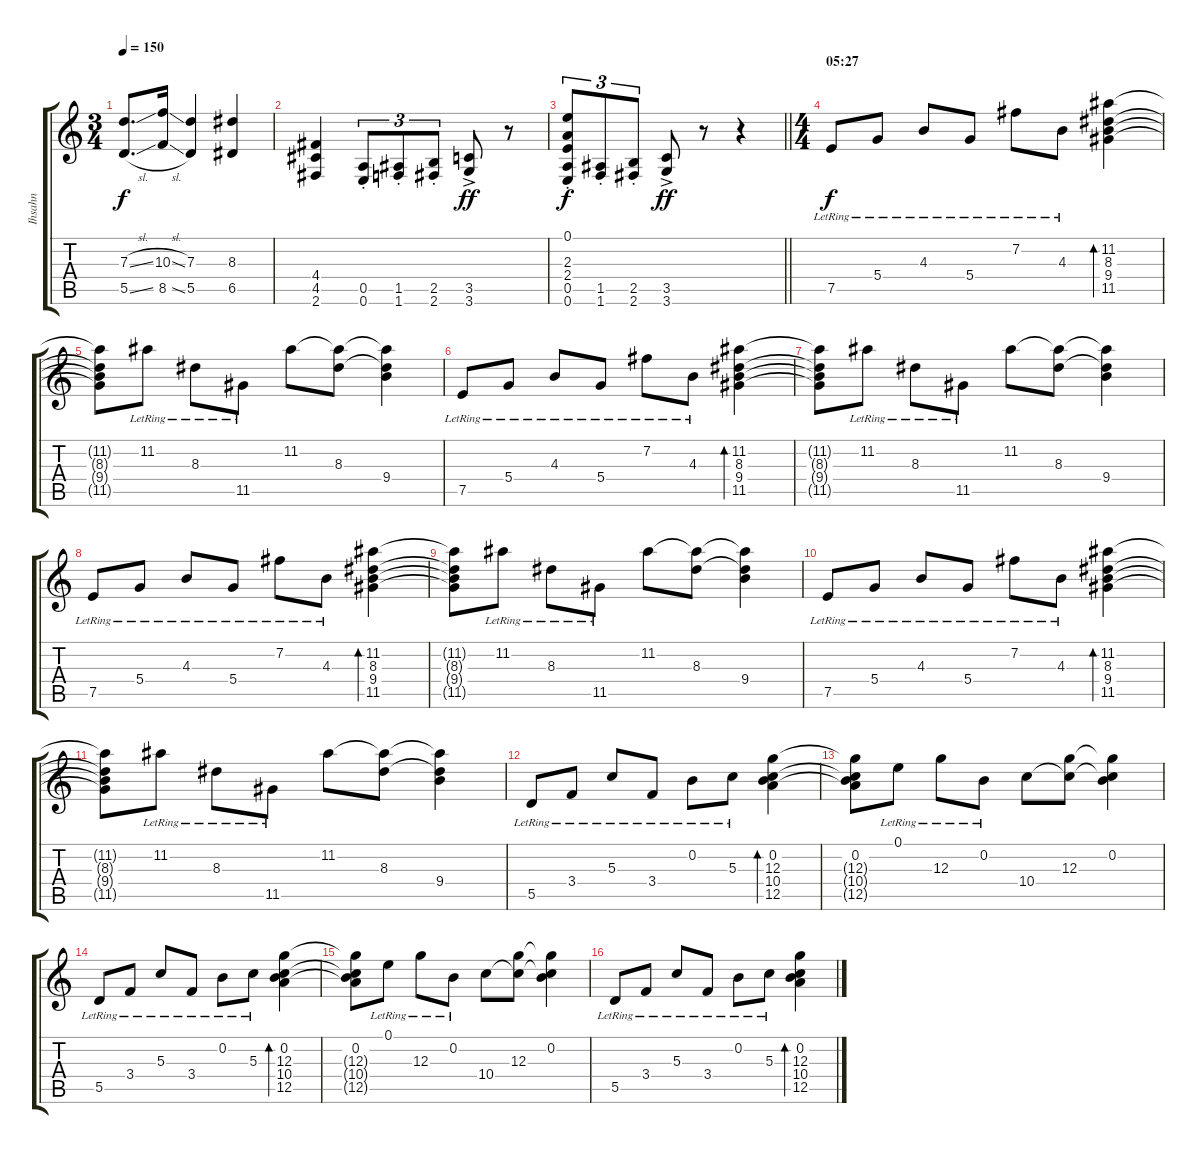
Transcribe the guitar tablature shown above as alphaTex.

\track ("Ihsahn" "Ihsahn") {instrument overdrivenguitar}
\staff {score tabs}
\tuning (E4 B3 G3 D3 A2 E2) {hide}
\ts (3 4)
\tempo 150
\clef g2
\ks c
(7.3{sl} 5.5{sl}).8{d dy f} (10.3{sl} 8.5{sl}).16 (7.3 5.5).4 (8.3 6.5).4 |
(4.4 4.5 2.6).4 (0.5{st} 0.6{st}).8{tu (3 2)} (1.5{st} 1.6{st}).8{tu (3 2)} (2.5{st} 2.6{st}).8{tu (3 2)} (3.5{ac} 3.6{ac}).8{dy ff} r.8 |
\barLineRight lightlight
(0.1 2.3 2.4 0.5{st} 0.6{st}).8{tu (3 2) dy f} (1.5{st} 1.6{st}).8{tu (3 2)} (2.5{st} 2.6{st}).8{tu (3 2)} (3.5{ac} 3.6{ac}).8{dy ff} r.8 r.4 |
\ts (4 4)
\section ("" "05:27")
7.5{lr}.8{dy f volume 8} 5.4{lr}.8 4.3{lr}.8 5.4{lr}.8 7.2{lr}.8 4.3{lr}.8 (11.2 8.3 9.4 11.5).4{bd 240} |
(11.2{t} 8.3{t} 9.4{t} 11.5{t}).8 11.2{lr}.8 8.3{lr}.8 11.5{lr}.8 11.2.8 (11.2{t} 8.3).8 (11.2{t} 8.3{t} 9.4).4 |
7.5{lr}.8 5.4{lr}.8 4.3{lr}.8 5.4{lr}.8 7.2{lr}.8 4.3{lr}.8 (11.2 8.3 9.4 11.5).4{bd 240} |
(11.2{t} 8.3{t} 9.4{t} 11.5{t}).8 11.2{lr}.8 8.3{lr}.8 11.5{lr}.8 11.2.8 (11.2{t} 8.3).8 (11.2{t} 8.3{t} 9.4).4 |
7.5{lr}.8 5.4{lr}.8 4.3{lr}.8 5.4{lr}.8 7.2{lr}.8 4.3{lr}.8 (11.2 8.3 9.4 11.5).4{bd 240} |
(11.2{t} 8.3{t} 9.4{t} 11.5{t}).8 11.2{lr}.8 8.3{lr}.8 11.5{lr}.8 11.2.8 (11.2{t} 8.3).8 (11.2{t} 8.3{t} 9.4).4 |
7.5{lr}.8 5.4{lr}.8 4.3{lr}.8 5.4{lr}.8 7.2{lr}.8 4.3{lr}.8 (11.2 8.3 9.4 11.5).4{bd 240} |
(11.2{t} 8.3{t} 9.4{t} 11.5{t}).8 11.2{lr}.8 8.3{lr}.8 11.5{lr}.8 11.2.8 (11.2{t} 8.3).8 (11.2{t} 8.3{t} 9.4).4 |
5.5{lr}.8 3.4{lr}.8 5.3{lr}.8 3.4{lr}.8 0.2{lr}.8 5.3{lr}.8 (0.2 12.3 10.4 12.5).4{bd 240} |
(0.2 12.3{t} 10.4{t} 12.5{t}).8 0.1{lr}.8 12.3{lr}.8 0.2{lr}.8 10.4.8 (12.3 10.4{t}).8 (0.2 12.3{t} 10.4{t}).4 |
5.5{lr}.8 3.4{lr}.8 5.3{lr}.8 3.4{lr}.8 0.2{lr}.8 5.3{lr}.8 (0.2 12.3 10.4 12.5).4{bd 240} |
(0.2 12.3{t} 10.4{t} 12.5{t}).8 0.1{lr}.8 12.3{lr}.8 0.2{lr}.8 10.4.8 (12.3 10.4{t}).8 (0.2 12.3{t} 10.4{t}).4 |
5.5{lr}.8 3.4{lr}.8 5.3{lr}.8 3.4{lr}.8 0.2{lr}.8 5.3{lr}.8 (0.2 12.3 10.4 12.5).4{bd 240}
